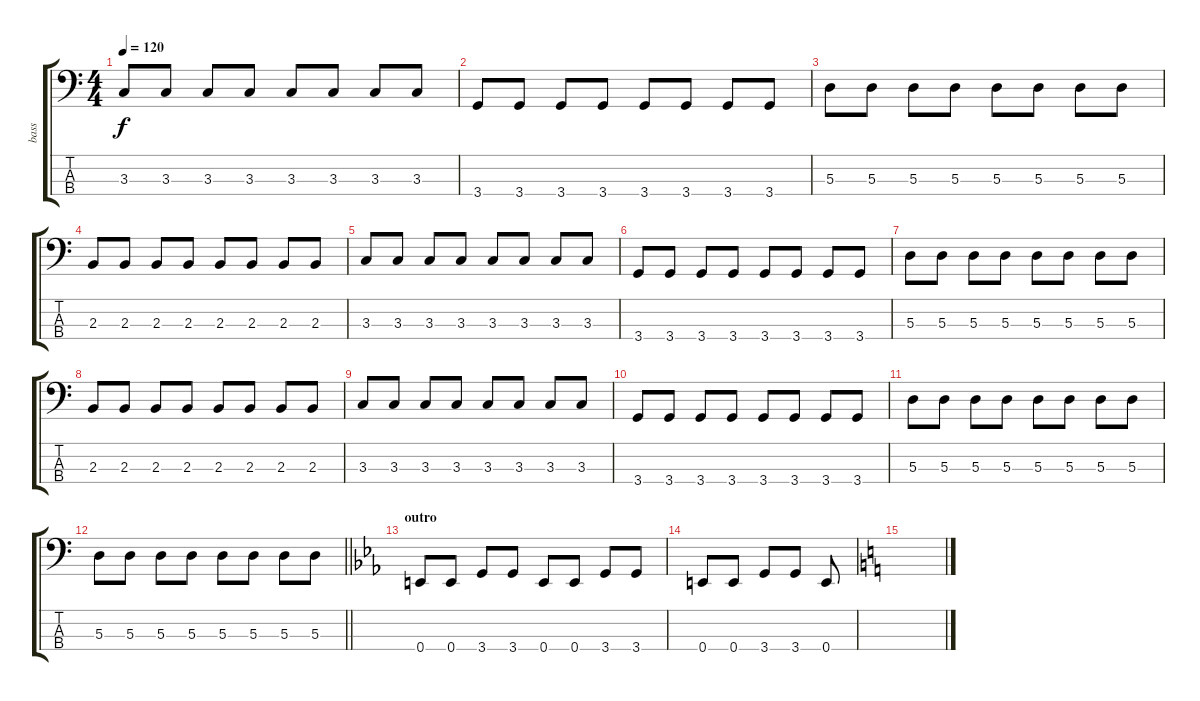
\track ("bass" "bass") {instrument electricbassfinger}
\staff {score tabs}
\tuning (G2 D2 A1 E1) {hide}
\ts (4 4)
\tempo 120
\clef f4
\ks c
3.3.8{dy f} 3.3.8 3.3.8 3.3.8 3.3.8 3.3.8 3.3.8 3.3.8 |
3.4.8 3.4.8 3.4.8 3.4.8 3.4.8 3.4.8 3.4.8 3.4.8 |
5.3.8 5.3.8 5.3.8 5.3.8 5.3.8 5.3.8 5.3.8 5.3.8 |
2.3.8 2.3.8 2.3.8 2.3.8 2.3.8 2.3.8 2.3.8 2.3.8 |
3.3.8 3.3.8 3.3.8 3.3.8 3.3.8 3.3.8 3.3.8 3.3.8 |
3.4.8 3.4.8 3.4.8 3.4.8 3.4.8 3.4.8 3.4.8 3.4.8 |
5.3.8 5.3.8 5.3.8 5.3.8 5.3.8 5.3.8 5.3.8 5.3.8 |
2.3.8 2.3.8 2.3.8 2.3.8 2.3.8 2.3.8 2.3.8 2.3.8 |
3.3.8 3.3.8 3.3.8 3.3.8 3.3.8 3.3.8 3.3.8 3.3.8 |
3.4.8 3.4.8 3.4.8 3.4.8 3.4.8 3.4.8 3.4.8 3.4.8 |
5.3.8 5.3.8 5.3.8 5.3.8 5.3.8 5.3.8 5.3.8 5.3.8 |
\barLineRight lightlight
5.3.8 5.3.8 5.3.8 5.3.8 5.3.8 5.3.8 5.3.8 5.3.8 |
\section ("" "outro")
\ks eb
0.4.8 0.4.8 3.4.8 3.4.8 0.4.8 0.4.8 3.4.8 3.4.8 |
0.4.8 0.4.8 3.4.8 3.4.8 0.4.8 |
\ks c
